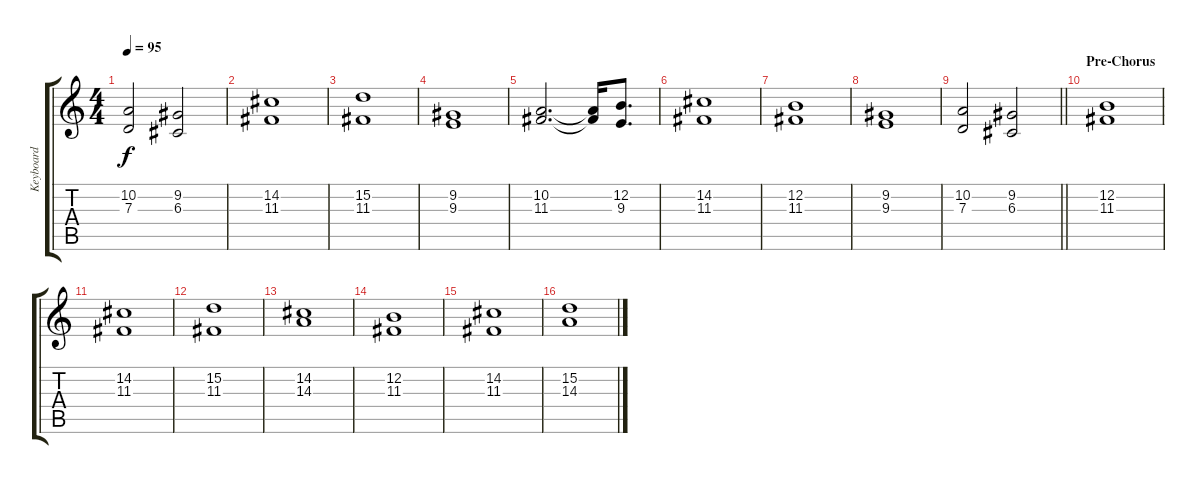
\track ("Keyboard" "Keyboard") {instrument choiraahs}
\staff {score tabs}
\tuning (E4 B3 G3 D3 A2 E2) {hide}
\ts (4 4)
\tempo 95
\clef g2
\ks c
(10.2 7.3).2{dy f} (9.2 6.3).2 |
(14.2 11.3).1 |
(15.2 11.3).1 |
(9.2 9.3).1 |
(10.2 11.3).2{d} (10.2{t} 11.3{t}).16 (12.2 9.3).8{d} |
(14.2 11.3).1 |
(12.2 11.3).1 |
(9.2 9.3).1 |
\barLineRight lightlight
(10.2 7.3).2 (9.2 6.3).2 |
\section ("" "Pre-Chorus")
(12.2 11.3).1 |
(14.2 11.3).1 |
(15.2 11.3).1 |
(14.2 14.3).1 |
(12.2 11.3).1 |
(14.2 11.3).1 |
(15.2 14.3).1
